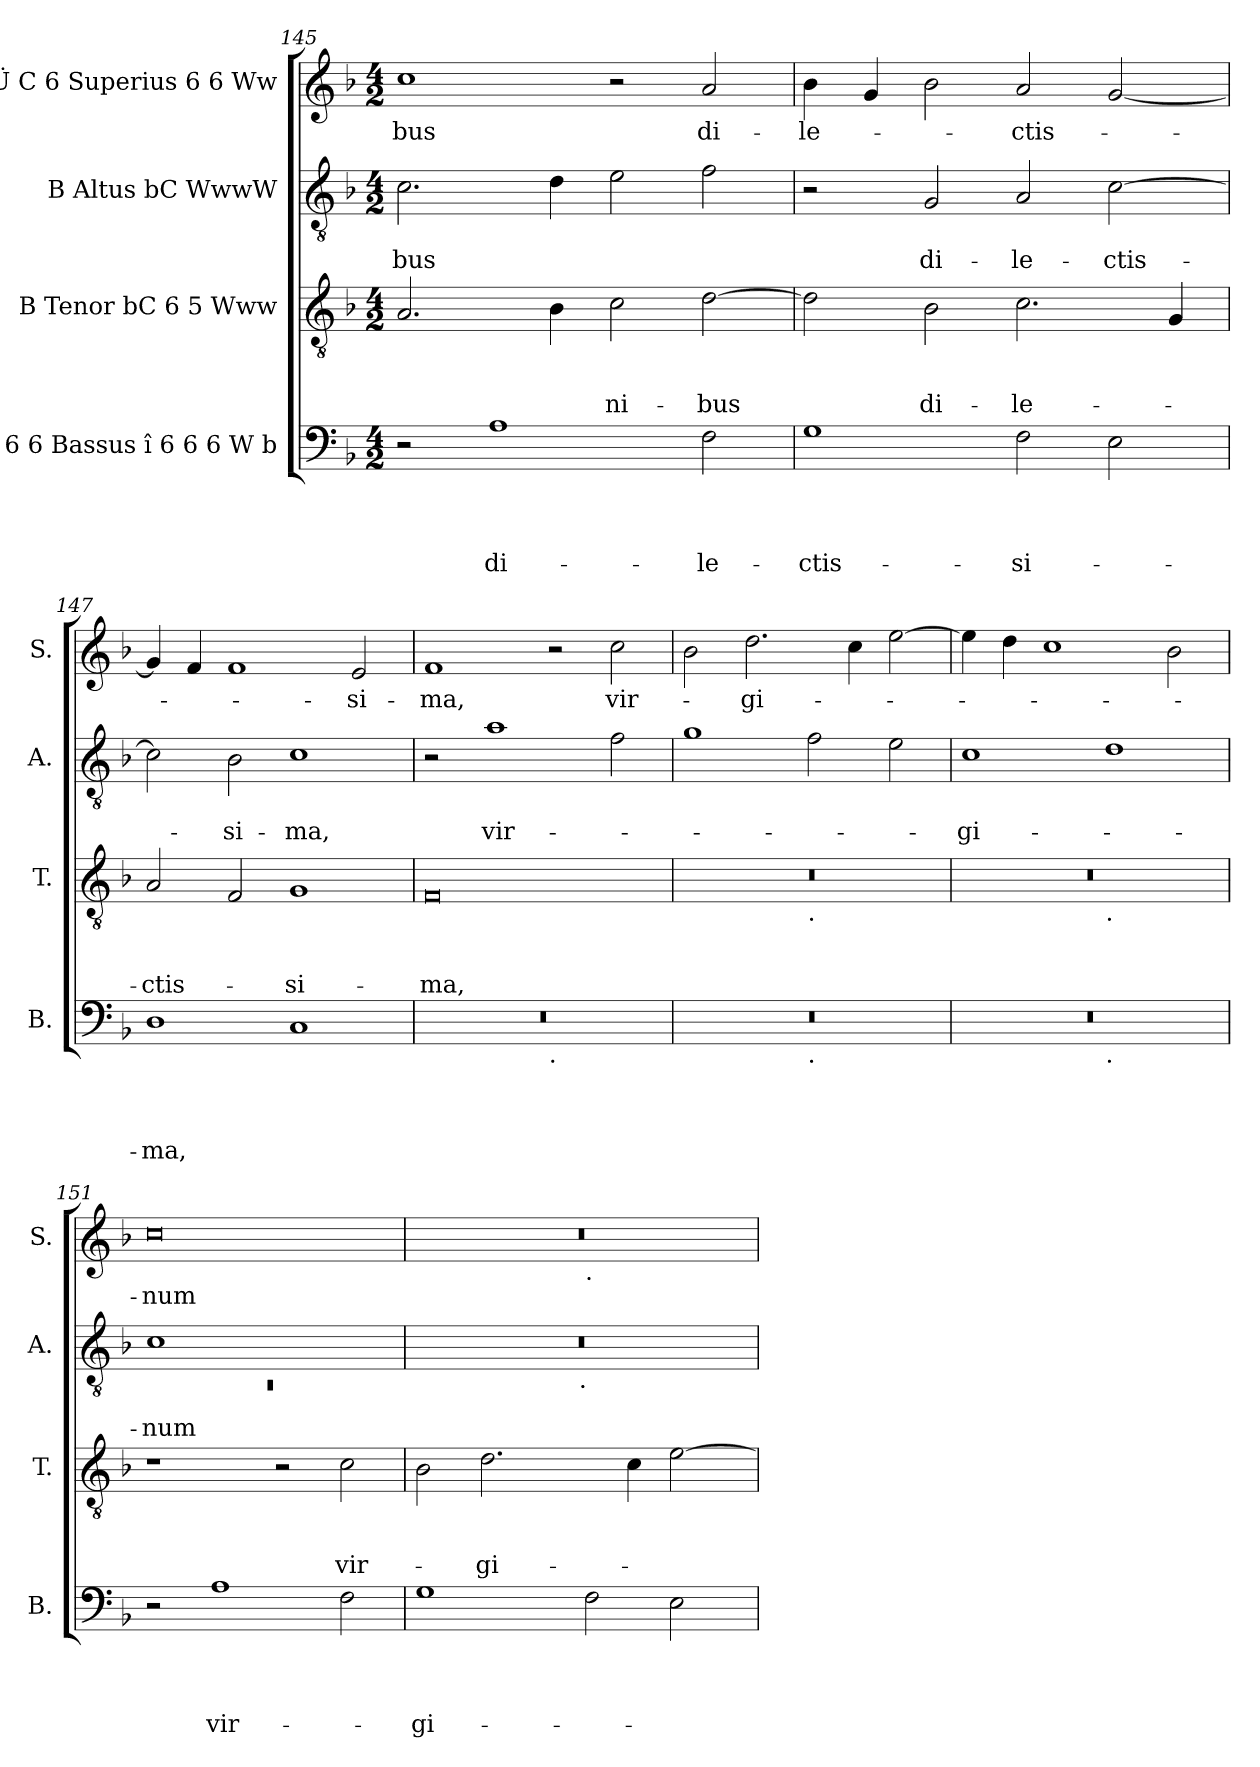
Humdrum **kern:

**kern	**text	**text	**text	**text	**kern	**text	**text	**text	**kern	**text	**text	**kern	**text
*part4	*part4	*part4	*part4	*part4	*part3	*part3	*part3	*part3	*part2	*part2	*part2	*part1	*part1
*staff4	*staff4	*staff4	*staff4	*staff4	*staff3	*staff3	*staff3	*staff3	*staff2	*staff2	*staff2	*staff1	*staff1
*I"C 6 6 Bassus î 6 6 6 W b	*	*	*	*	*I"B Tenor bC 6 5 Www	*	*	*	*I"B Altus bC WwwW	*	*	*I"b Ü C 6 Superius 6 6 Ww	*
*I'B.	*	*	*	*	*I'T.	*	*	*	*I'A.	*	*	*I'S.	*
*clefF4	*	*	*	*	*clefGv2	*	*	*	*clefGv2	*	*	*clefG2	*
*k[b-]	*	*	*	*	*k[b-]	*	*	*	*k[b-]	*	*	*k[b-]	*
*F:	*	*	*	*	*F:	*	*	*	*F:	*	*	*F:	*
*M4/2	*	*	*	*	*M4/2	*	*	*	*M4/2	*	*	*M4/2	*
=145	=145	=145	=145	=145	=145	=145	=145	=145	=145	=145	=145	=145	=145
!	!	!	!	!	!	!	!	!	!	!	!LO:LY:b	!	!LO:LY:b
2r	.	.	.	.	2.A/	.	.	.	2.c\	.	-bus	1cc	-bus
!	!	!	!	!LO:LY:b	!	!	!	!	!	!	!	!	!
1A	.	.	.	di-	.	.	.	.	.	.	.	.	.
.	.	.	.	.	4B-\	.	.	.	4d\	.	.	.	.
!	!	!	!	!	!	!	!	!LO:LY:b	!	!	!	!	!
.	.	.	.	.	2c\	.	.	-ni-	2e\	.	.	2r	.
!	!	!	!	!LO:LY:b	!	!	!	!LO:LY:b	!	!	!	!	!LO:LY:b
2F\	.	.	.	-le-	[>2d\	.	.	-bus	2f\	.	.	2a/	di-
=146	=146	=146	=146	=146	=146	=146	=146	=146	=146	=146	=146	=146	=146
!	!	!	!	!LO:LY:b	!	!	!	!	!	!	!	!	!LO:LY:b
1G	.	.	.	-ctis-	2d\]	.	.	.	2r	.	.	4b-\	-le-
.	.	.	.	.	.	.	.	.	.	.	.	4g/	.
!	!	!	!	!	!	!	!	!LO:LY:b	!	!	!LO:LY:b	!	!
.	.	.	.	.	2B-\	.	.	di-	2G/	.	di-	2b-\	.
!	!	!	!	!LO:LY:b	!	!	!	!LO:LY:b	!	!	!LO:LY:b	!	!LO:LY:b
2F\	.	.	.	-si-	2.c\	.	.	-le-	2A/	.	-le-	2a/	-ctis-
!	!	!	!	!	!	!	!	!	!	!	!LO:LY:b	!	!
2E\	.	.	.	.	.	.	.	.	[>2c\	.	-ctis-	[<2g/	.
.	.	.	.	.	4G/	.	.	.	.	.	.	.	.
=147	=147	=147	=147	=147	=147	=147	=147	=147	=147	=147	=147	=147	=147
!	!	!	!	!LO:LY:b	!	!	!	!LO:LY:b	!	!	!	!	!
1D	.	.	.	-ma,	2A/	.	.	-ctis-	2c\]	.	.	4g/]	.
.	.	.	.	.	.	.	.	.	.	.	.	4f/	.
!	!	!	!	!	!	!	!	!	!	!	!LO:LY:b	!	!
.	.	.	.	.	2F/	.	.	.	2B-\	.	-si-	1f	.
!	!	!	!	!	!	!	!	!LO:LY:b	!	!	!LO:LY:b	!	!
1C	.	.	.	.	1G	.	.	-si-	1c	.	-ma,	.	.
!	!	!	!	!	!	!	!	!	!	!	!	!	!LO:LY:b
.	.	.	.	.	.	.	.	.	.	.	.	2e/	-si-
!!LO:LB:g=z
=148	=148	=148	=148	=148	=148	=148	=148	=148	=148	=148	=148	=148	=148
!	!	!	!	!	!	!	!	!LO:LY:b	!	!	!	!	!LO:LY:b
*^	*	*	*	*	*	*	*	*	*	*	*	*	*
0r	1ryy	.	.	.	.	0F	.	.	-ma,	2r	.	.	1f	-ma,
!	!	!	!	!	!	!	!	!	!	!	!	!LO:LY:b	!	!
.	.	.	.	.	.	.	.	.	.	1a	.	vir-	.	.
!	!LO:TX:b:t=.	!	!	!	!	!	!	!	!	!	!	!	!	!
.	1ryy	.	.	.	.	.	.	.	.	.	.	.	2r	.
!	!	!	!	!	!	!	!	!	!	!	!	!	!	!LO:LY:b
.	.	.	.	.	.	.	.	.	.	2f\	.	.	2cc\	vir-
=149	=149	=149	=149	=149	=149	=149	=149	=149	=149	=149	=149	=149	=149	=149
*	*	*	*	*	*	*^	*	*	*	*	*	*	*	*
0r	1ryy	.	.	.	.	0r	1ryy	.	.	.	1g	.	.	2b-\	.
!	!	!	!	!	!	!	!	!	!	!	!	!	!	!	!LO:LY:b
.	.	.	.	.	.	.	.	.	.	.	.	.	.	2.dd\	-gi-
!	!	!	!	!	!	!	!LO:TX:b:t=.	!	!	!	!	!	!	!	!
!	!LO:TX:b:t=.	!	!	!	!	!	!	!	!	!	!	!	!	!	!
.	1ryy	.	.	.	.	.	1ryy	.	.	.	2f\	.	.	.	.
.	.	.	.	.	.	.	.	.	.	.	.	.	.	4cc\	.
.	.	.	.	.	.	.	.	.	.	.	2e\	.	.	[>2ee\	.
=150	=150	=150	=150	=150	=150	=150	=150	=150	=150	=150	=150	=150	=150	=150	=150
!	!	!	!	!	!	!	!	!	!	!	!	!	!LO:LY:b	!	!
0r	1ryy	.	.	.	.	0r	1ryy	.	.	.	1c	.	-gi-	4ee\]	.
.	.	.	.	.	.	.	.	.	.	.	.	.	.	4dd\	.
.	.	.	.	.	.	.	.	.	.	.	.	.	.	1cc	.
!	!	!	!	!	!	!	!LO:TX:b:t=.	!	!	!	!	!	!	!	!
!	!LO:TX:b:t=.	!	!	!	!	!	!	!	!	!	!	!	!	!	!
.	1ryy	.	.	.	.	.	1ryy	.	.	.	1d	.	.	.	.
.	.	.	.	.	.	.	.	.	.	.	.	.	.	2b-\	.
=151	=151	=151	=151	=151	=151	=151	=151	=151	=151	=151	=151	=151	=151	=151	=151
*	*	*	*	*	*	*	*	*	*	*	*^	*	*	*	*
!	!	!	!	!	!	!	!	!	!	!	!	!LO:N:vis=1	!	!LO:LY:b	!	!LO:LY:b
*v	*v	*	*	*	*	*	*	*	*	*	*	*	*	*	*	*
*	*	*	*	*	*v	*v	*	*	*	*	*	*	*	*	*
2r	.	.	.	.	1r	.	.	.	1c	0rC	.	-num	0cc	-num
!	!	!	!	!LO:LY:b	!	!	!	!	!	!	!	!	!	!
1A	.	.	.	vir-	.	.	.	.	.	.	.	.	.	.
.	.	.	.	.	2r	.	.	.	1ryy	.	.	.	.	.
!	!	!	!	!	!	!	!	!LO:LY:b	!	!	!	!	!	!
2F\	.	.	.	.	2c\	.	.	vir-	.	.	.	.	.	.
=152	=152	=152	=152	=152	=152	=152	=152	=152	=152	=152	=152	=152	=152	=152
!	!	!	!	!LO:LY:b	!	!	!	!	!	!	!	!	!	!
*	*	*	*	*	*	*	*	*	*	*	*	*	*^	*
1G	.	.	.	-gi-	2B-\	.	.	.	0r	3%2ryy	.	.	0r	1ryy	.
!	!	!	!	!	!	!	!	!LO:LY:b	!	!	!	!	!	!	!
.	.	.	.	.	2.d\	.	.	-gi-	.	.	.	.	.	.	.
.	.	.	.	.	.	.	.	.	.	6ryy	.	.	.	.	.
.	.	.	.	.	.	.	.	.	.	12...ryy	.	.	.	.	.
!	!	!	!	!	!	!	!	!	!	!LO:TX:b:t=.	!	!	!	!	!
.	.	.	.	.	.	.	.	.	.	3%2ryy	.	.	.	.	.
!	!	!	!	!	!	!	!	!	!	!	!	!	!	!LO:TX:b:t=.	!
2F\	.	.	.	.	.	.	.	.	.	.	.	.	.	1ryy	.
.	.	.	.	.	4c\	.	.	.	.	.	.	.	.	.	.
2E\	.	.	.	.	[>2e\	.	.	.	.	.	.	.	.	.	.
.	.	.	.	.	.	.	.	.	.	3ryy	.	.	.	.	.
.	.	.	.	.	.	.	.	.	.	96ryy	.	.	.	.	.
*	*	*	*	*	*	*	*	*	*v	*v	*	*	*	*	*
*	*	*	*	*	*	*	*	*	*	*	*	*v	*v	*
=	=	=	=	=	=	=	=	=	=	=	=	=	=
*-	*-	*-	*-	*-	*-	*-	*-	*-	*-	*-	*-	*-	*-
